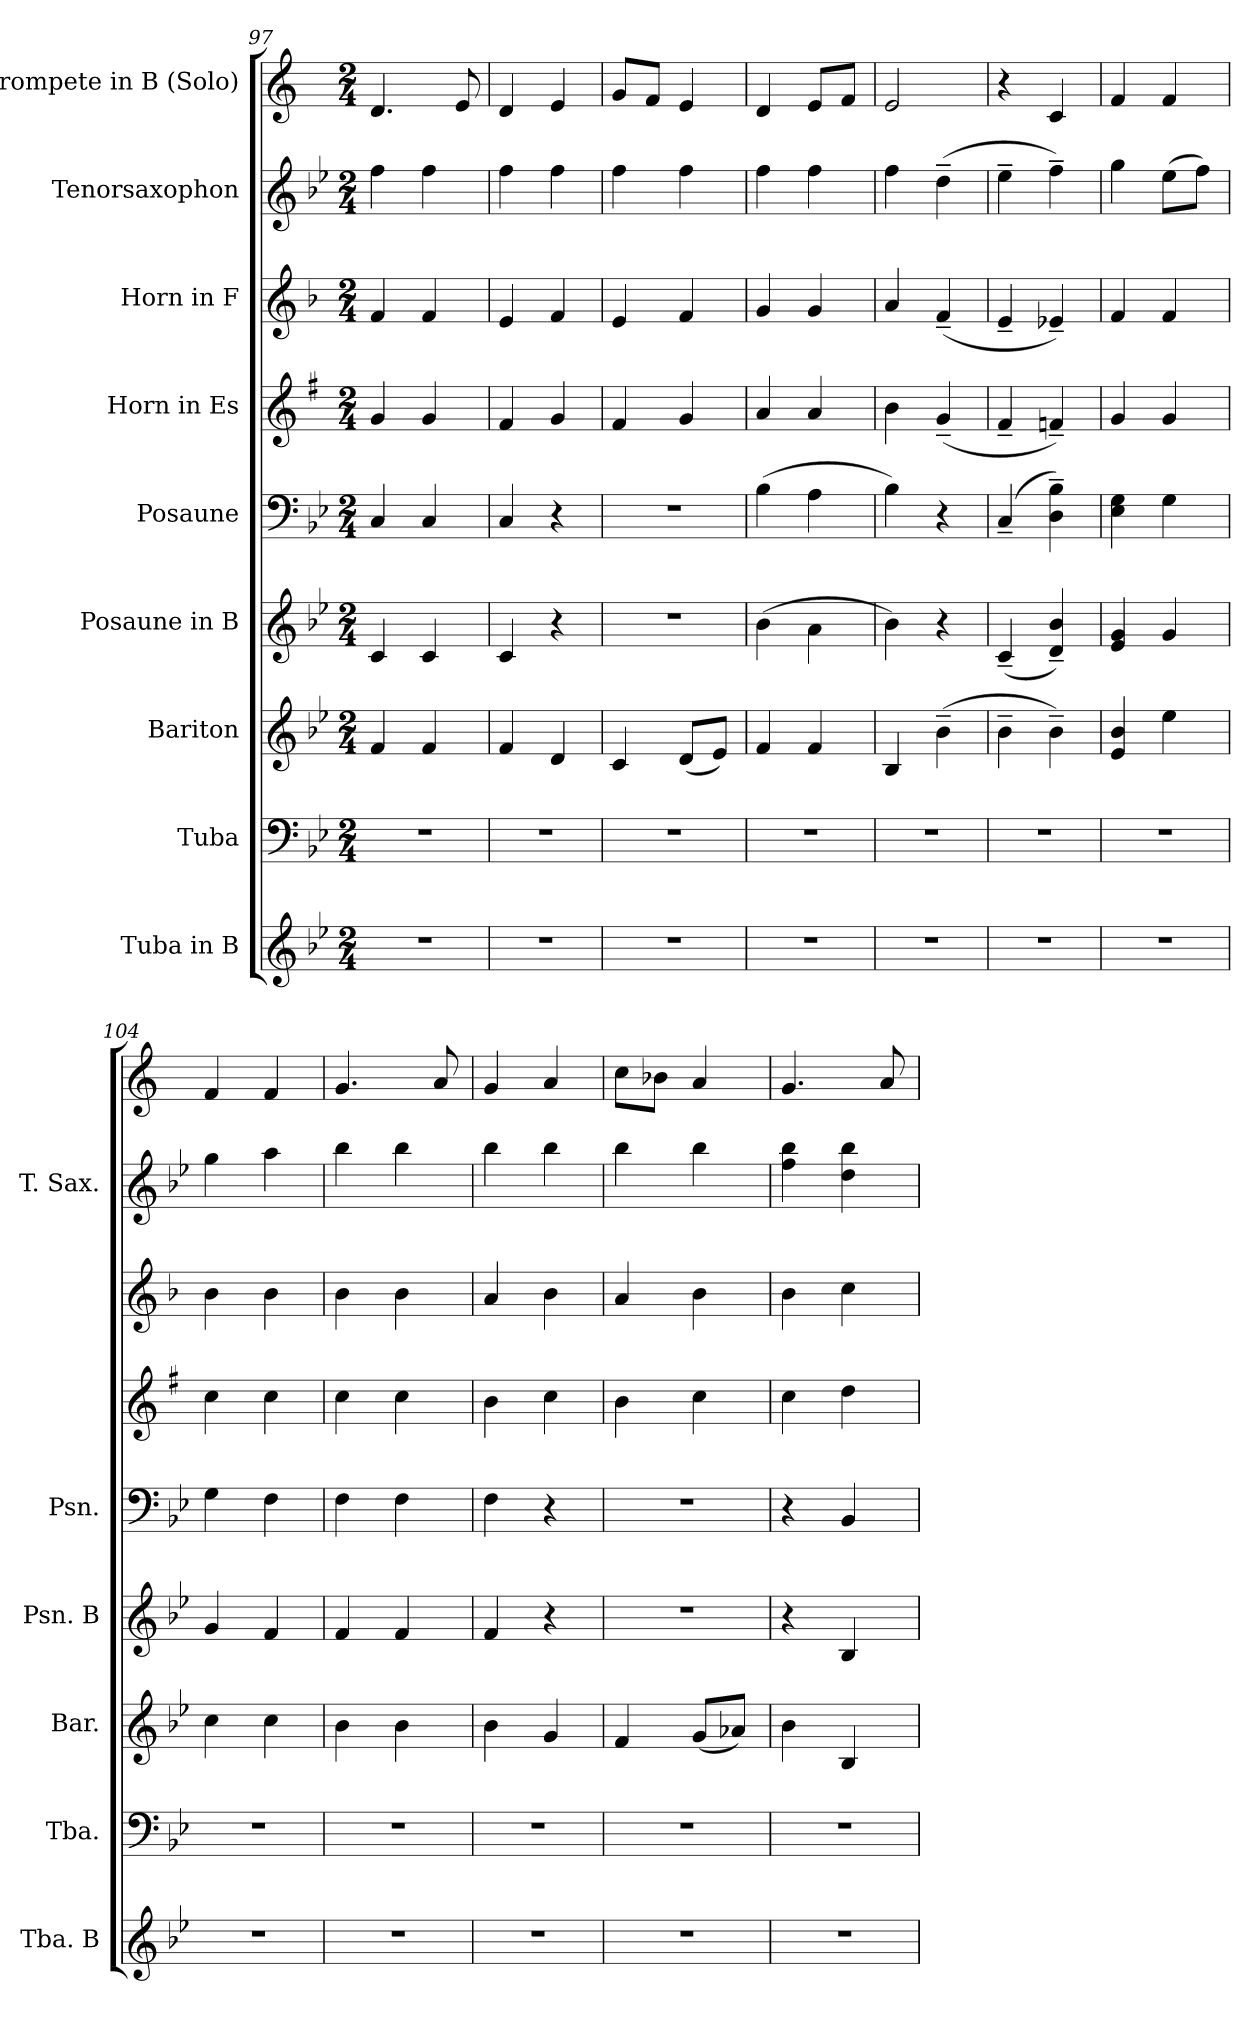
**kern	**kern	**kern	**kern	**kern	**kern	**kern	**kern	**kern
*part9	*part8	*part7	*part6	*part5	*part4	*part3	*part2	*part1
*staff9	*staff8	*staff7	*staff6	*staff5	*staff4	*staff3	*staff2	*staff1
*I"Tuba in B	*I"Tuba	*I"Bariton	*I"Posaune in B	*I"Posaune	*I"Horn in Es	*I"Horn in F	*I"Tenorsaxophon	*I"Trompete in B (Solo)
*I'Tba. B	*I'Tba.	*I'Bar.	*I'Psn. B	*I'Psn.	*	*	*I'T. Sax.	*
*clefG2	*clefF4	*clefG2	*clefG2	*clefF4	*clefG2	*clefG2	*clefG2	*clefG2
*ITrd8c14	*	*ITrd8c14	*ITrd8c14	*	*ITrd5c9	*ITrd4c7	*ITrd8c14	*ITrd1c2
*k[b-e-]	*k[b-e-]	*k[b-e-]	*k[b-e-]	*k[b-e-]	*k[b-e-]	*k[b-e-]	*k[b-e-]	*k[b-e-]
*M2/4	*M2/4	*M2/4	*M2/4	*M2/4	*M2/4	*M2/4	*M2/4	*M2/4
=97	=97	=97	=97	=97	=97	=97	=97	=97
2r	2r	4F/	4C/	4C/	4B-/	4B-/	4f\	4.c/
.	.	4F/	4C/	4C/	4B-/	4B-/	4f\	.
.	.	.	.	.	.	.	.	8d/
=98	=98	=98	=98	=98	=98	=98	=98	=98
2r	2r	4F/	4C/	4C/	4A/	4A/	4f\	4c/
.	.	4D/	4r	4r	4B-/	4B-/	4f\	4d/
=99	=99	=99	=99	=99	=99	=99	=99	=99
2r	2r	4C/	2r	2r	4A/	4A/	4f\	8f/L
.	.	.	.	.	.	.	.	8e-/J
.	.	(<8D/L	.	.	4B-/	4B-/	4f\	4d/
.	.	8E-/J)	.	.	.	.	.	.
=100	=100	=100	=100	=100	=100	=100	=100	=100
2r	2r	4F/	(>4B-\	(>4B-\	4c/	4c/	4f\	4c/
.	.	4F/	4A\	4A\	4c/	4c/	4f\	8d/L
.	.	.	.	.	.	.	.	8e-/J
=101	=101	=101	=101	=101	=101	=101	=101	=101
2r	2r	4BB-/	4B-\)	4B-\)	4d\	4d/	4f\	2d/
.	.	(>4B-~\	4r	4r	(<4B-~/	(<4B-~/	(>4d~\	.
=102	=102	=102	=102	=102	=102	=102	=102	=102
2r	2r	4B-~\	(<4C~/	(>4C~/	4A~/	4A~/	4e-~\	4r
.	.	4B-~\)	4D/~ 4B-/~)	4D\~ 4B-\~)	4A-X~/)	4A-X~/)	4f~\)	4B-/
=103	=103	=103	=103	=103	=103	=103	=103	=103
2r	2r	4E-/ 4B-/	4E-/ 4G/	4E-\ 4G\	4B-/	4B-/	4g\	4e-/
.	.	4e-\	4G/	4G\	4B-/	4B-/	(>8e-\L	4e-/
.	.	.	.	.	.	.	8f\J)	.
=104	=104	=104	=104	=104	=104	=104	=104	=104
2r	2r	4c\	4G/	4G\	4e-\	4e-\	4g\	4e-/
.	.	4c\	4F/	4F\	4e-\	4e-\	4a\	4e-/
=105	=105	=105	=105	=105	=105	=105	=105	=105
2r	2r	4B-\	4F/	4F\	4e-\	4e-\	4b-\	4.f/
.	.	4B-\	4F/	4F\	4e-\	4e-\	4b-\	.
.	.	.	.	.	.	.	.	8g/
=106	=106	=106	=106	=106	=106	=106	=106	=106
2r	2r	4B-\	4F/	4F\	4d\	4d/	4b-\	4f/
.	.	4G/	4r	4r	4e-\	4e-\	4b-\	4g/
=107	=107	=107	=107	=107	=107	=107	=107	=107
2r	2r	4F/	2r	2r	4d\	4d/	4b-\	8b-\L
.	.	.	.	.	.	.	.	8a-X\J
.	.	(<8G/L	.	.	4e-\	4e-\	4b-\	4g/
.	.	8A-X/J)	.	.	.	.	.	.
=108	=108	=108	=108	=108	=108	=108	=108	=108
2r	2r	4B-\	4r	4r	4e-\	4e-\	4f\ 4b-\	4.f/
.	.	4BB-/	4BB-/	4BB-/	4f\	4f\	4d\ 4b-\	.
.	.	.	.	.	.	.	.	8g/
=	=	=	=	=	=	=	=	=
*-	*-	*-	*-	*-	*-	*-	*-	*-
